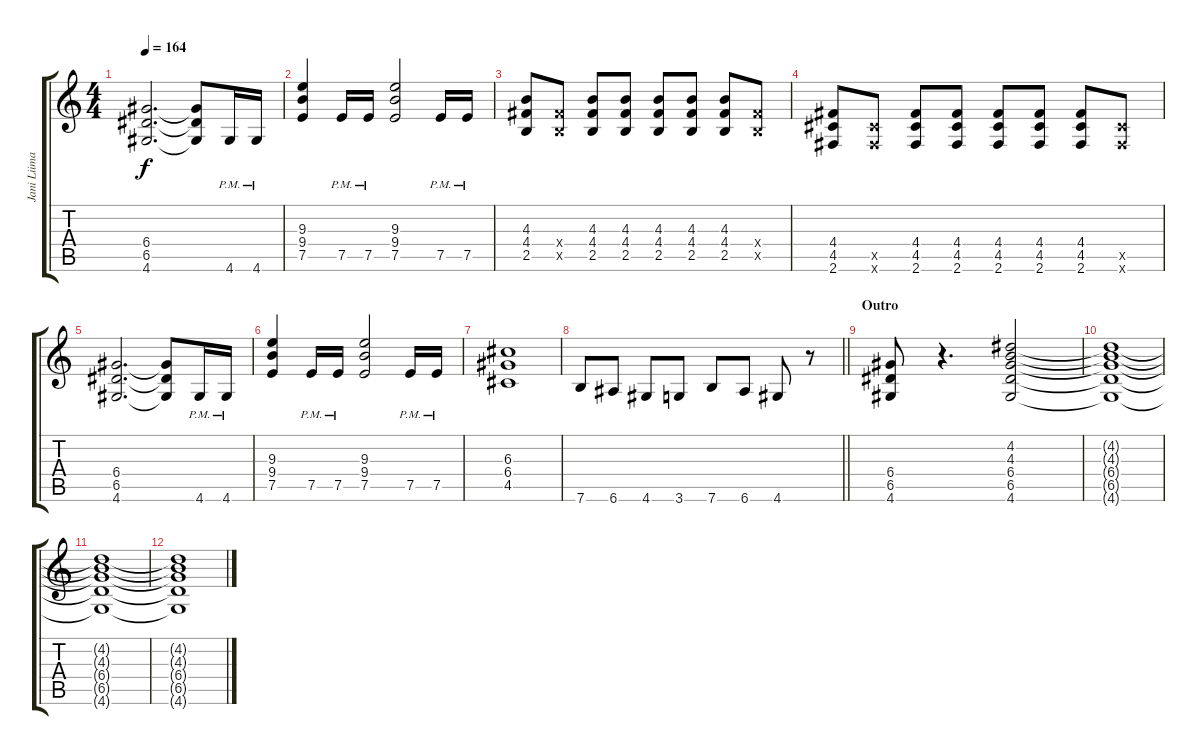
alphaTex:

\track ("Jani Liimatainen" "Jani Liima") {instrument distortionguitar}
\staff {score tabs}
\tuning (E4 B3 G3 D3 A2 E2) {hide}
\ts (4 4)
\tempo 164
\clef g2
\ks c
(6.4 6.5 4.6).2{d dy f} (6.4{t} 6.5{t} 4.6{t}).8 4.6{pm}.16 4.6{pm}.16 |
(9.3 9.4 7.5).4 7.5{pm}.16 7.5{pm}.16 (9.3 9.4 7.5).2 7.5{pm}.16 7.5{pm}.16 |
(4.3 4.4 2.5).8 (4.4{x} 2.5{x}).8 (4.3 4.4 2.5).8 (4.3 4.4 2.5).8 (4.3 4.4 2.5).8 (4.3 4.4 2.5).8 (4.3 4.4 2.5).8 (4.4{x} 2.5{x}).8 |
(4.4 4.5 2.6).8 (4.5{x} 2.6{x}).8 (4.4 4.5 2.6).8 (4.4 4.5 2.6).8 (4.4 4.5 2.6).8 (4.4 4.5 2.6).8 (4.4 4.5 2.6).8 (4.5{x} 2.6{x}).8 |
(6.4 6.5 4.6).2{d} (6.4{t} 6.5{t} 4.6{t}).8 4.6{pm}.16 4.6{pm}.16 |
(9.3 9.4 7.5).4 7.5{pm}.16 7.5{pm}.16 (9.3 9.4 7.5).2 7.5{pm}.16 7.5{pm}.16 |
(6.3 6.4 4.5).1 |
\barLineRight lightlight
7.6.8 6.6.8 4.6.8 3.6.8 7.6.8 6.6.8 4.6.8 r.8 |
\section ("" "Outro")
(6.4 6.5 4.6).8 r.4{d} (4.2 4.3 6.4 6.5 4.6).2{balance 8 instrument distortionguitar} |
(4.2{t} 4.3{t} 6.4{t} 6.5{t} 4.6{t}).1 |
(4.2{t} 4.3{t} 6.4{t} 6.5{t} 4.6{t}).1 |
(4.2{t} 4.3{t} 6.4{t} 6.5{t} 4.6{t}).1
